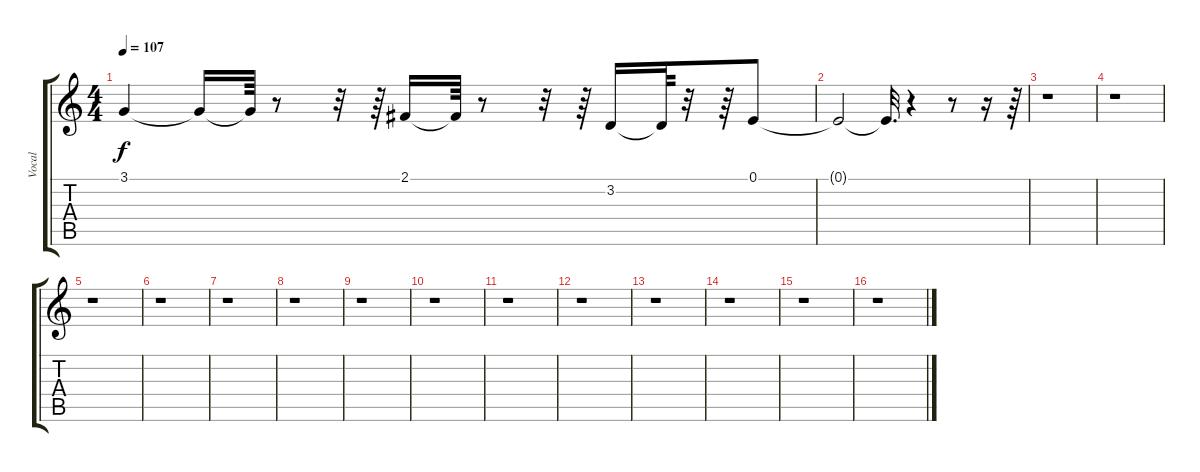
\track ("Vocal" "Vocal") {instrument drawbarorgan}
\staff {score tabs}
\tuning (E4 B3 G3 D3 A2 E2) {hide}
\ts (4 4)
\tempo 107
\clef g2
\ks c
3.1{t}.4{dy f} 3.1{t}.16 3.1{t}.64 r.8 r.32 r.64 2.1.16 2.1{t}.64 r.8 r.32 r.64 3.2.16 3.2{t}.64 r.32 r.64 0.1.8 |
0.1{t}.2 0.1{t}.32{d} r.4 r.8 r.16 r.64 |
r.1 |
r.1 |
r.1 |
r.1 |
r.1 |
r.1 |
r.1 |
r.1 |
r.1 |
r.1 |
r.1 |
r.1 |
r.1 |
r.1
